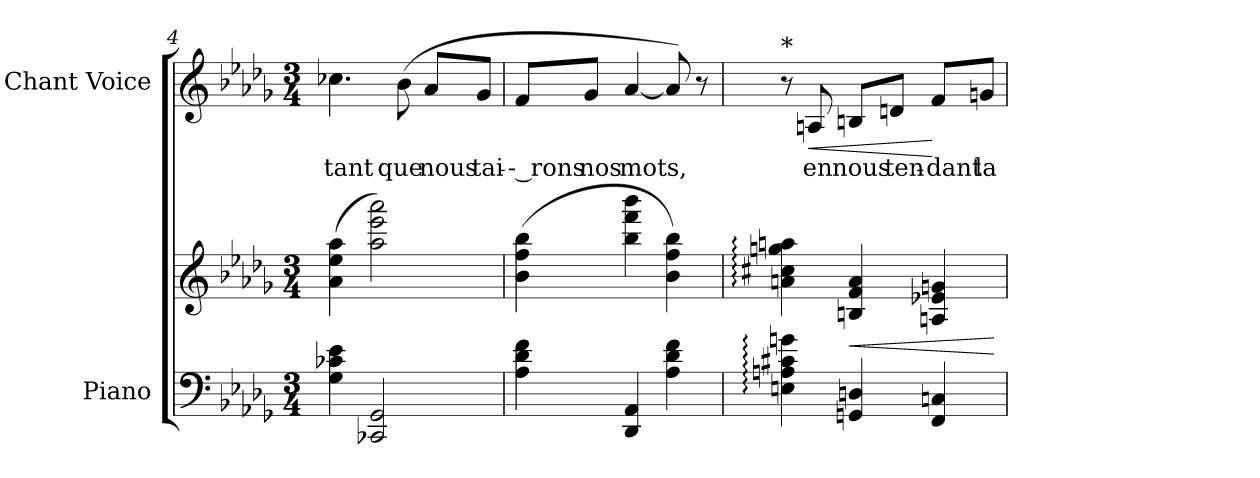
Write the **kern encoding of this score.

**kern	**kern	**dynam	**kern	**text	**dynam
*part2	*part2	*part2	*part1	*part1	*part1
*staff3	*staff2	*staff2/3	*staff1	*staff1	*staff1
*I"Piano	*	*	*I"Chant Voice	*	*
*I'Pno	*	*	*	*	*
*clefF4	*clefG2	*	*clefG2	*	*
*k[b-e-a-d-g-]	*k[b-e-a-d-g-]	*	*k[b-e-a-d-g-]	*	*
*M3/4	*M3/4	*	*M3/4	*	*
=4	=4	=4	=4	=4	=4
!	!	!	!	!LO:LY:b	!
4G-\ 4c-X\ 4e-\	(>4a-\ 4ee-\ 4aa-\	.	4.cc-X\	tant	.
2CC-X/ 2GG-/	2aa-\ 2eee-\ 2aaa-\)	.	.	.	.
!	!	!	!	!LO:LY:b	!
.	.	.	(>8b-\	que	.
!	!	!	!	!LO:LY:b	!
.	.	.	8a-/L	nous	.
!	!	!	!	!LO:LY:b	!
.	.	.	8g-/J	tai-	.
!!LO:LB:g=z
=5	=5	=5	=5	=5	=5
!	!	!	!	!LO:LY:b	!
4A-\ 4d-\ 4f\	(>4b-\ 4ff\ 4bb-\	.	8f/L	-- rons	.
!	!	!	!	!LO:LY:b	!
.	.	.	8g-/J	nos	.
!	!	!	!	!LO:LY:b	!
4DD-/ 4AA-/	4bb-\ 4fff\ 4bbb-\	.	[4a-/	mots,	.
4A-\ 4d-\ 4f\	4b-\ 4ff\ 4bb-\)	.	8a-/])	.	.
.	.	.	8r	.	.
=6	=6	=6	=6	=6	=6
!	!	!	!LO:TX:a:t=*	!	!
4En\: 4An\: 4c#X\: 4gn\:	4an\: 4cc#X\: 4ggn\: 4aan\:	.	8r	.	.
!	!	!	!	!LO:LY:b	!LO:HP:b
.	.	.	8An/	en	<
!	!	!LO:HP:b	!	!LO:LY:b	!
4GGn/ 4Dn/	4Bn/ 4f/ 4a/	<	8Bn/L	nous	.
!	!	!	!	!LO:LY:b	!
.	.	.	8dn/J	ten-	.
!	!	!	!	!LO:LY:b	!
4FF/ 4Cn/	4An/ 4e-X/ 4gn/	.	8f/L	-dant	[
!	!	!	!	!LO:LY:b	!
.	.	.	8gn/J	la	.
.	.	[	.	.	.
=	=	=	=	=	=
*-	*-	*-	*-	*-	*-
